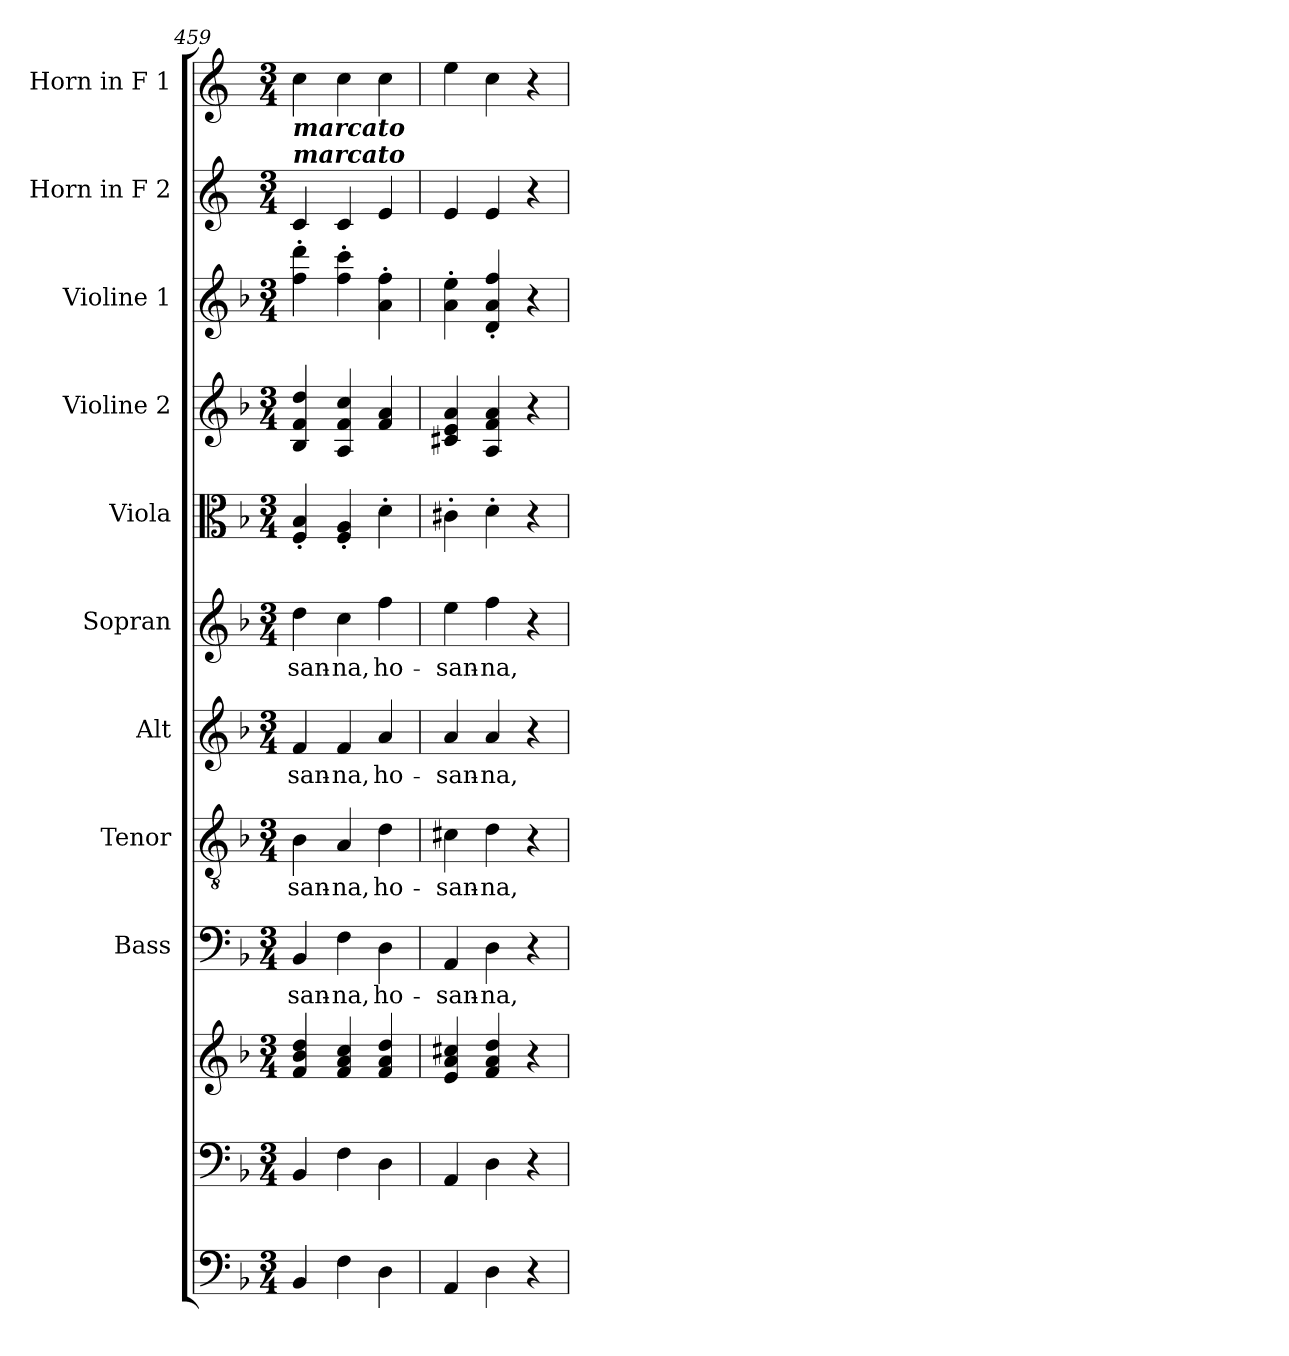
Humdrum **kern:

**kern	**kern	**kern	**kern	**text	**kern	**text	**kern	**text	**kern	**text	**kern	**kern	**kern	**kern	**kern
*part11	*part10	*part10	*part9	*part9	*part8	*part8	*part7	*part7	*part6	*part6	*part5	*part4	*part3	*part2	*part1
*staff12	*staff11	*staff10	*staff9	*staff9	*staff8	*staff8	*staff7	*staff7	*staff6	*staff6	*staff5	*staff4	*staff3	*staff2	*staff1
*	*	*	*I"Bass	*	*I"Tenor	*	*I"Alt	*	*I"Sopran	*	*I"Viola	*I"Violine 2	*I"Violine 1	*I"Horn in F 2	*I"Horn in F 1
*	*	*	*I'B.	*	*I'T.	*	*I'A.	*	*I'S.	*	*I'Vla.	*I'Vl. 2	*I'Vl. 1	*	*
*clefF4	*clefF4	*clefG2	*clefF4	*	*clefGv2	*	*clefG2	*	*clefG2	*	*clefC3	*clefG2	*clefG2	*clefG2	*clefG2
*ITrd7c12	*	*	*	*	*	*	*	*	*	*	*	*	*	*ITrd4c7	*ITrd4c7
*k[b-]	*k[b-]	*k[b-]	*k[b-]	*	*k[b-]	*	*k[b-]	*	*k[b-]	*	*k[b-]	*k[b-]	*k[b-]	*k[b-]	*k[b-]
*F:	*F:	*F:	*F:	*	*F:	*	*F:	*	*F:	*	*F:	*F:	*F:	*F:	*F:
*M3/4	*M3/4	*M3/4	*M3/4	*	*M3/4	*	*M3/4	*	*M3/4	*	*M3/4	*M3/4	*M3/4	*M3/4	*M3/4
=459	=459	=459	=459	=459	=459	=459	=459	=459	=459	=459	=459	=459	=459	=459	=459
!	!	!	!	!	!	!	!	!	!	!	!	!	!	!	!LO:TX:b:Bi:t=marcato
!	!	!	!	!	!	!	!	!	!	!	!	!	!	!LO:TX:a:Bi:t=marcato	!
!	!	!	!	!LO:LY:b	!	!LO:LY:b	!	!LO:LY:b	!	!LO:LY:b	!	!	!	!	!
4BBB-/	4BB-/	4f/ 4b-/ 4dd/	4BB-/	-san-	4B-\	-san-	4f/	-san-	4dd\	-san-	4F/'< 4B-/'<	4B-/ 4f/ 4dd/	4ff\'> 4ddd\'>	4F/	4f\
!	!	!	!	!LO:LY:b	!	!LO:LY:b	!	!LO:LY:b	!	!LO:LY:b	!	!	!	!	!
4FF\	4F\	4f/ 4a/ 4cc/	4F\	-na,	4A/	-na,	4f/	-na,	4cc\	-na,	4F/'< 4A/'<	4A/ 4f/ 4cc/	4ff\'> 4ccc\'>	4F/	4f\
!	!	!	!	!LO:LY:b	!	!LO:LY:b	!	!LO:LY:b	!	!LO:LY:b	!	!	!	!	!
4DD\	4D\	4f/ 4a/ 4dd/	4D\	ho-	4d\	ho-	4a/	ho-	4ff\	ho-	4d'>\	4f/ 4a/	4a\'> 4ff\'>	4A/	4f\
=460	=460	=460	=460	=460	=460	=460	=460	=460	=460	=460	=460	=460	=460	=460	=460
!	!	!	!	!LO:LY:b	!	!LO:LY:b	!	!LO:LY:b	!	!LO:LY:b	!	!	!	!	!
4AAA/	4AA/	4e/ 4a/ 4cc#X/	4AA/	-san-	4c#X\	-san-	4a/	-san-	4ee\	-san-	4c#X'>\	4c#X/ 4e/ 4a/	4a\'> 4ee\'>	4A/	4a\
!	!	!	!	!LO:LY:b	!	!LO:LY:b	!	!LO:LY:b	!	!LO:LY:b	!	!	!	!	!
4DD\	4D\	4f/ 4a/ 4dd/	4D\	-na,	4d\	-na,	4a/	-na,	4ff\	-na,	4d'>\	4A/ 4f/ 4a/	4d/'< 4a/'< 4ff/'<	4A/	4f\
4r	4r	4r	4r	.	4r	.	4r	.	4r	.	4r	4r	4r	4r	4r
=	=	=	=	=	=	=	=	=	=	=	=	=	=	=	=
*-	*-	*-	*-	*-	*-	*-	*-	*-	*-	*-	*-	*-	*-	*-	*-
